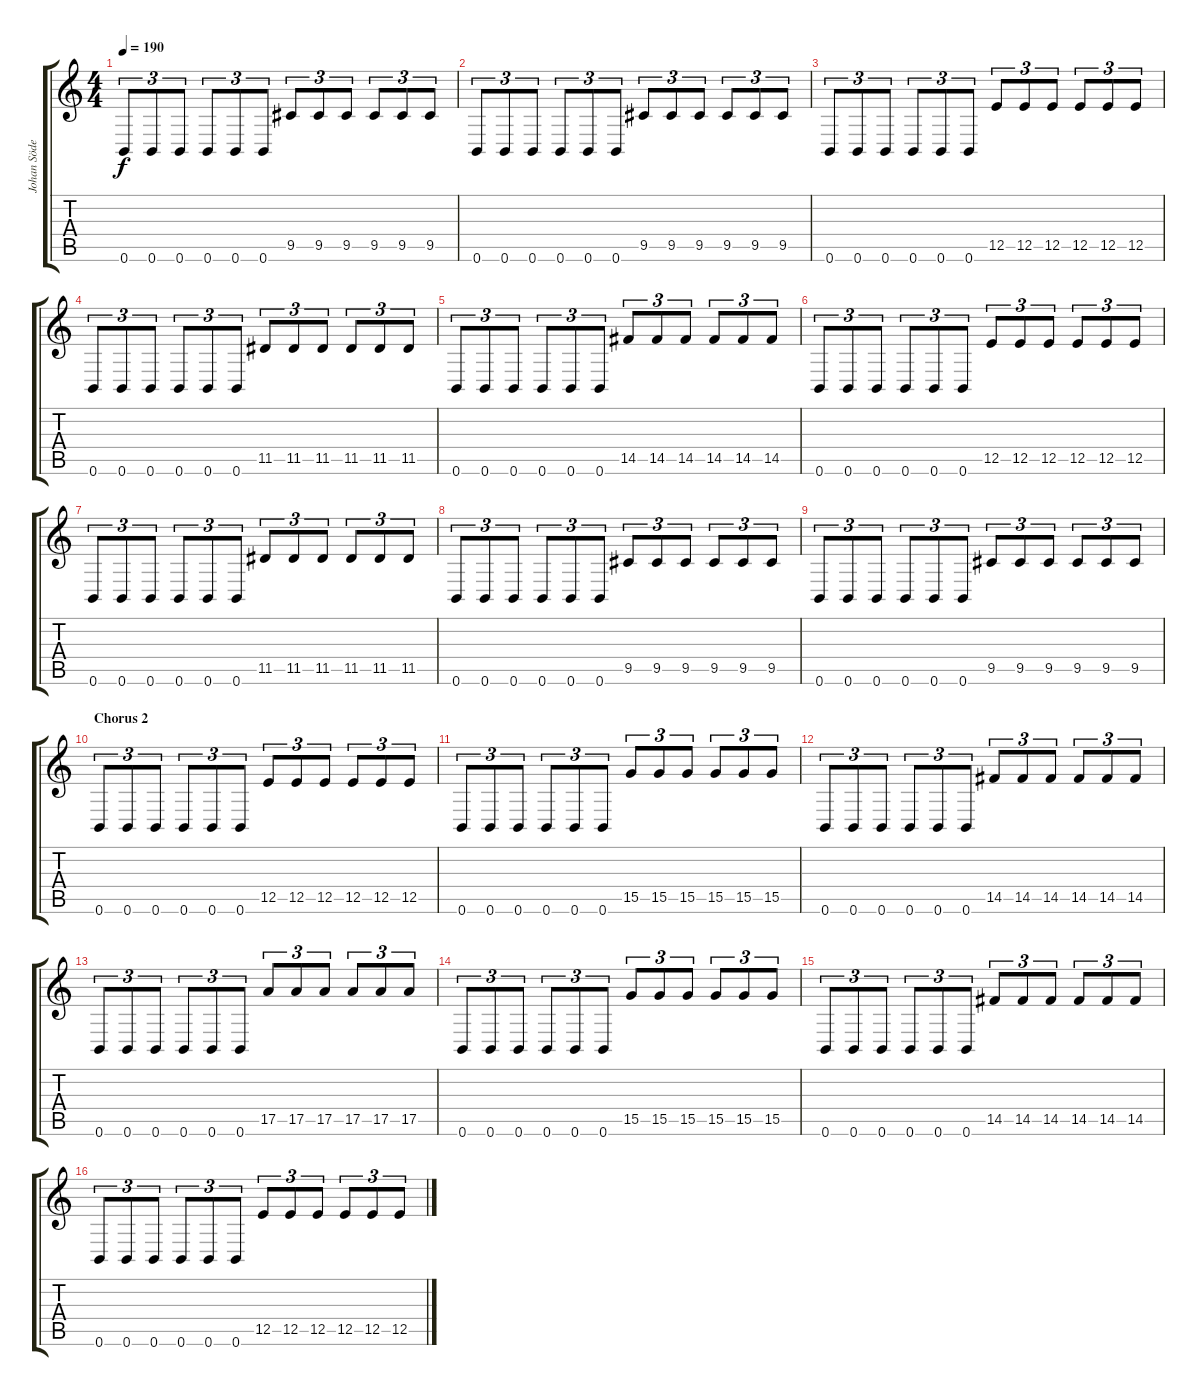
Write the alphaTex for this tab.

\track ("Johan Söderberg" "Johan Söde") {instrument distortionguitar}
\staff {score tabs}
\tuning (B3 Gb3 D3 A2 E2 B1) {hide}
\ts (4 4)
\tempo 190
\clef g2
\ks c
0.6.8{tu (3 2) dy f} 0.6.8{tu (3 2)} 0.6.8{tu (3 2)} 0.6.8{tu (3 2)} 0.6.8{tu (3 2)} 0.6.8{tu (3 2)} 9.5.8{tu (3 2)} 9.5.8{tu (3 2)} 9.5.8{tu (3 2)} 9.5.8{tu (3 2)} 9.5.8{tu (3 2)} 9.5.8{tu (3 2)} |
0.6.8{tu (3 2)} 0.6.8{tu (3 2)} 0.6.8{tu (3 2)} 0.6.8{tu (3 2)} 0.6.8{tu (3 2)} 0.6.8{tu (3 2)} 9.5.8{tu (3 2)} 9.5.8{tu (3 2)} 9.5.8{tu (3 2)} 9.5.8{tu (3 2)} 9.5.8{tu (3 2)} 9.5.8{tu (3 2)} |
0.6.8{tu (3 2)} 0.6.8{tu (3 2)} 0.6.8{tu (3 2)} 0.6.8{tu (3 2)} 0.6.8{tu (3 2)} 0.6.8{tu (3 2)} 12.5.8{tu (3 2)} 12.5.8{tu (3 2)} 12.5.8{tu (3 2)} 12.5.8{tu (3 2)} 12.5.8{tu (3 2)} 12.5.8{tu (3 2)} |
0.6.8{tu (3 2)} 0.6.8{tu (3 2)} 0.6.8{tu (3 2)} 0.6.8{tu (3 2)} 0.6.8{tu (3 2)} 0.6.8{tu (3 2)} 11.5.8{tu (3 2)} 11.5.8{tu (3 2)} 11.5.8{tu (3 2)} 11.5.8{tu (3 2)} 11.5.8{tu (3 2)} 11.5.8{tu (3 2)} |
0.6.8{tu (3 2)} 0.6.8{tu (3 2)} 0.6.8{tu (3 2)} 0.6.8{tu (3 2)} 0.6.8{tu (3 2)} 0.6.8{tu (3 2)} 14.5.8{tu (3 2)} 14.5.8{tu (3 2)} 14.5.8{tu (3 2)} 14.5.8{tu (3 2)} 14.5.8{tu (3 2)} 14.5.8{tu (3 2)} |
0.6.8{tu (3 2)} 0.6.8{tu (3 2)} 0.6.8{tu (3 2)} 0.6.8{tu (3 2)} 0.6.8{tu (3 2)} 0.6.8{tu (3 2)} 12.5.8{tu (3 2)} 12.5.8{tu (3 2)} 12.5.8{tu (3 2)} 12.5.8{tu (3 2)} 12.5.8{tu (3 2)} 12.5.8{tu (3 2)} |
0.6.8{tu (3 2)} 0.6.8{tu (3 2)} 0.6.8{tu (3 2)} 0.6.8{tu (3 2)} 0.6.8{tu (3 2)} 0.6.8{tu (3 2)} 11.5.8{tu (3 2)} 11.5.8{tu (3 2)} 11.5.8{tu (3 2)} 11.5.8{tu (3 2)} 11.5.8{tu (3 2)} 11.5.8{tu (3 2)} |
0.6.8{tu (3 2)} 0.6.8{tu (3 2)} 0.6.8{tu (3 2)} 0.6.8{tu (3 2)} 0.6.8{tu (3 2)} 0.6.8{tu (3 2)} 9.5.8{tu (3 2)} 9.5.8{tu (3 2)} 9.5.8{tu (3 2)} 9.5.8{tu (3 2)} 9.5.8{tu (3 2)} 9.5.8{tu (3 2)} |
0.6.8{tu (3 2)} 0.6.8{tu (3 2)} 0.6.8{tu (3 2)} 0.6.8{tu (3 2)} 0.6.8{tu (3 2)} 0.6.8{tu (3 2)} 9.5.8{tu (3 2)} 9.5.8{tu (3 2)} 9.5.8{tu (3 2)} 9.5.8{tu (3 2)} 9.5.8{tu (3 2)} 9.5.8{tu (3 2)} |
\section ("" "Chorus 2")
0.6.8{tu (3 2)} 0.6.8{tu (3 2)} 0.6.8{tu (3 2)} 0.6.8{tu (3 2)} 0.6.8{tu (3 2)} 0.6.8{tu (3 2)} 12.5.8{tu (3 2)} 12.5.8{tu (3 2)} 12.5.8{tu (3 2)} 12.5.8{tu (3 2)} 12.5.8{tu (3 2)} 12.5.8{tu (3 2)} |
0.6.8{tu (3 2)} 0.6.8{tu (3 2)} 0.6.8{tu (3 2)} 0.6.8{tu (3 2)} 0.6.8{tu (3 2)} 0.6.8{tu (3 2)} 15.5.8{tu (3 2)} 15.5.8{tu (3 2)} 15.5.8{tu (3 2)} 15.5.8{tu (3 2)} 15.5.8{tu (3 2)} 15.5.8{tu (3 2)} |
0.6.8{tu (3 2)} 0.6.8{tu (3 2)} 0.6.8{tu (3 2)} 0.6.8{tu (3 2)} 0.6.8{tu (3 2)} 0.6.8{tu (3 2)} 14.5.8{tu (3 2)} 14.5.8{tu (3 2)} 14.5.8{tu (3 2)} 14.5.8{tu (3 2)} 14.5.8{tu (3 2)} 14.5.8{tu (3 2)} |
0.6.8{tu (3 2)} 0.6.8{tu (3 2)} 0.6.8{tu (3 2)} 0.6.8{tu (3 2)} 0.6.8{tu (3 2)} 0.6.8{tu (3 2)} 17.5.8{tu (3 2)} 17.5.8{tu (3 2)} 17.5.8{tu (3 2)} 17.5.8{tu (3 2)} 17.5.8{tu (3 2)} 17.5.8{tu (3 2)} |
0.6.8{tu (3 2)} 0.6.8{tu (3 2)} 0.6.8{tu (3 2)} 0.6.8{tu (3 2)} 0.6.8{tu (3 2)} 0.6.8{tu (3 2)} 15.5.8{tu (3 2)} 15.5.8{tu (3 2)} 15.5.8{tu (3 2)} 15.5.8{tu (3 2)} 15.5.8{tu (3 2)} 15.5.8{tu (3 2)} |
0.6.8{tu (3 2)} 0.6.8{tu (3 2)} 0.6.8{tu (3 2)} 0.6.8{tu (3 2)} 0.6.8{tu (3 2)} 0.6.8{tu (3 2)} 14.5.8{tu (3 2)} 14.5.8{tu (3 2)} 14.5.8{tu (3 2)} 14.5.8{tu (3 2)} 14.5.8{tu (3 2)} 14.5.8{tu (3 2)} |
0.6.8{tu (3 2)} 0.6.8{tu (3 2)} 0.6.8{tu (3 2)} 0.6.8{tu (3 2)} 0.6.8{tu (3 2)} 0.6.8{tu (3 2)} 12.5.8{tu (3 2)} 12.5.8{tu (3 2)} 12.5.8{tu (3 2)} 12.5.8{tu (3 2)} 12.5.8{tu (3 2)} 12.5.8{tu (3 2)}
